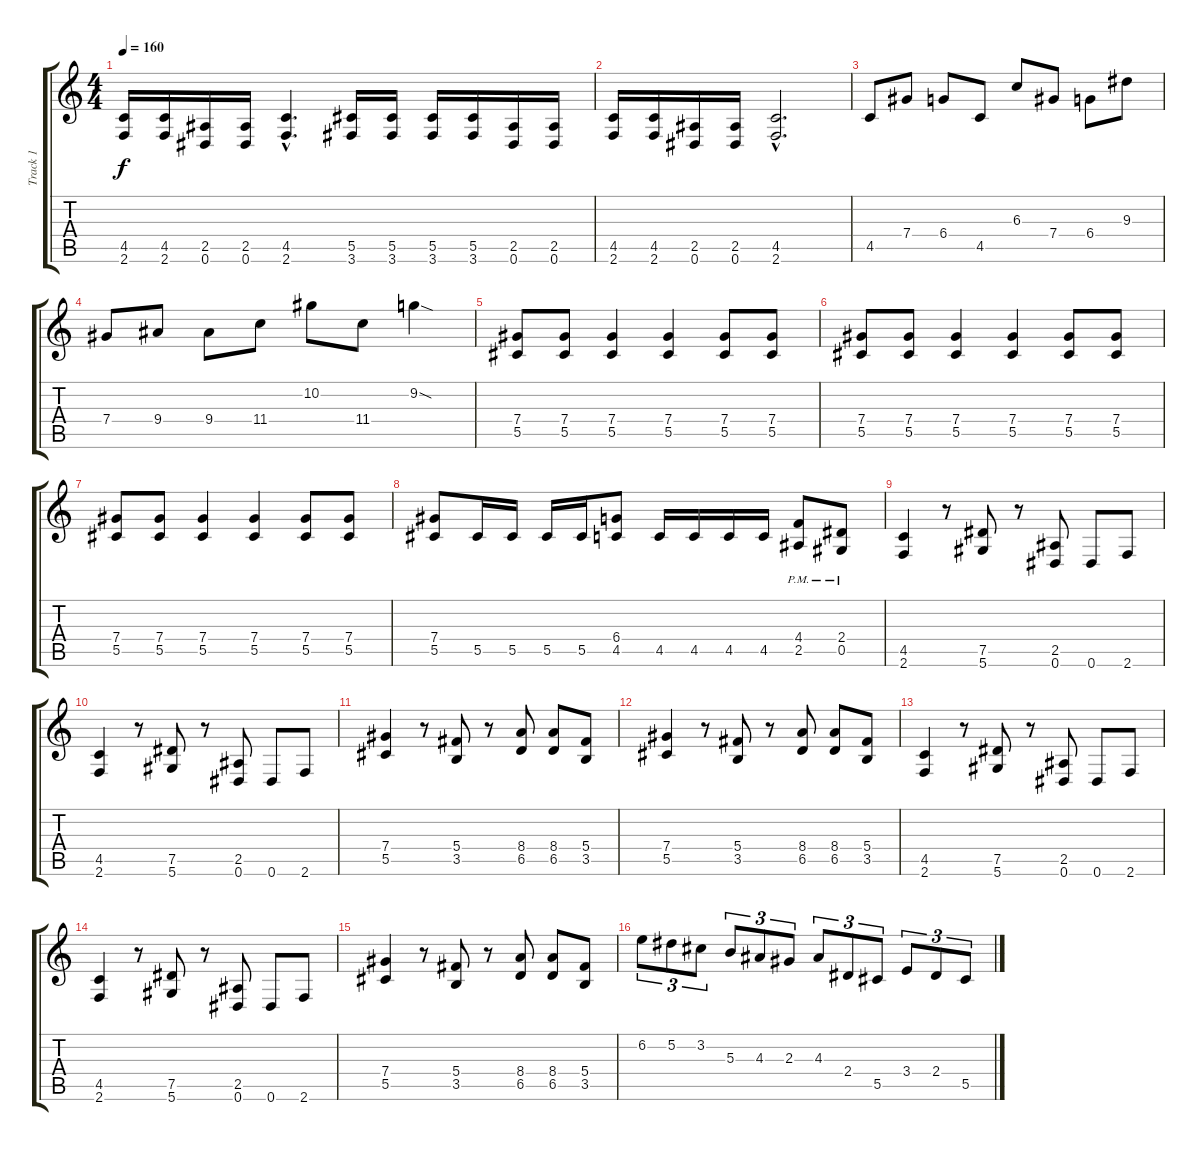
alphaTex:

\track ("Track 1" "Track 1") {instrument distortionguitar}
\staff {score tabs}
\tuning (Eb4 Bb3 Gb3 Db3 Ab2 Eb2) {hide}
\ts (4 4)
\tempo 160
\clef g2
\ks c
(4.5 2.6).16{dy f} (4.5 2.6).16 (2.5 0.6).16 (2.5 0.6).16 (4.5{hac} 2.6{hac}).4{d} (5.5 3.6).16 (5.5 3.6).16 (5.5 3.6).16 (5.5 3.6).16 (2.5 0.6).16 (2.5 0.6).16 |
(4.5 2.6).16 (4.5 2.6).16 (2.5 0.6).16 (2.5 0.6).16 (4.5{hac} 2.6{hac}).2{d} |
4.5.8 7.4.8 6.4.8 4.5.8 6.3.8 7.4.8 6.4.8 9.3.8 |
7.4.8 9.4.8 9.4.8 11.4.8 10.2.8 11.4.8 9.2{sod}.4 |
(7.4 5.5).8 (7.4 5.5).8 (7.4 5.5).4 (7.4 5.5).4 (7.4 5.5).8 (7.4 5.5).8 |
(7.4 5.5).8 (7.4 5.5).8 (7.4 5.5).4 (7.4 5.5).4 (7.4 5.5).8 (7.4 5.5).8 |
(7.4 5.5).8 (7.4 5.5).8 (7.4 5.5).4 (7.4 5.5).4 (7.4 5.5).8 (7.4 5.5).8 |
(7.4 5.5).8 5.5.16 5.5.16 5.5.16 5.5.16 (6.4 4.5).8 4.5.16 4.5.16 4.5.16 4.5.16 (4.4{pm} 2.5{pm}).8 (2.4{pm} 0.5{pm}).8 |
(4.5 2.6).4 r.8 (7.5 5.6).8 r.8 (2.5 0.6).8 0.6.8 2.6.8 |
(4.5 2.6).4 r.8 (7.5 5.6).8 r.8 (2.5 0.6).8 0.6.8 2.6.8 |
(7.4 5.5).4 r.8 (5.4 3.5).8 r.8 (8.4 6.5).8 (8.4 6.5).8 (5.4 3.5).8 |
(7.4 5.5).4 r.8 (5.4 3.5).8 r.8 (8.4 6.5).8 (8.4 6.5).8 (5.4 3.5).8 |
(4.5 2.6).4 r.8 (7.5 5.6).8 r.8 (2.5 0.6).8 0.6.8 2.6.8 |
(4.5 2.6).4 r.8 (7.5 5.6).8 r.8 (2.5 0.6).8 0.6.8 2.6.8 |
(7.4 5.5).4 r.8 (5.4 3.5).8 r.8 (8.4 6.5).8 (8.4 6.5).8 (5.4 3.5).8 |
6.2.8{tu (3 2)} 5.2.8{tu (3 2)} 3.2.8{tu (3 2)} 5.3.8{tu (3 2)} 4.3.8{tu (3 2)} 2.3.8{tu (3 2)} 4.3.8{tu (3 2)} 2.4.8{tu (3 2)} 5.5.8{tu (3 2)} 3.4.8{tu (3 2)} 2.4.8{tu (3 2)} 5.5.8{tu (3 2)}
